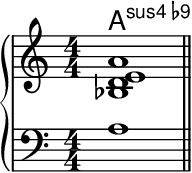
\version "2.24.4"
\language "english"
#(ly:set-option 'crop #t)
\include "include/alt.ly"
\score {
  \midi {
    \tempo 4=120
  }
  \layout {
    \context {
      \Score
      \omit BarNumber
    }
    indent = 0\mm
  }
  \new GrandStaff <<
    \chords {
      \set chordChanges = ##t % only show chords when they change
      \set noChordSymbol = ""
      \set minorChordModifier = \markup { "-" }
      \set midiMaximumVolume = #0 % prevent named chords sounding
      a1:sus9-
    }
    \new Staff {
      \key c \major
      \numericTimeSignature
      \time 4/4
      \clef treble {
        \relative {
          \skip \f % spacer to set voice volume
          <bf d e a>1
          \bar "||"
        }
      }
    }
    \new Staff {
      \clef bass {
        \relative {
          \skip \f % spacer to set voice volume
          a1
          \bar "||"
        }
      }
    }
  >>
}
